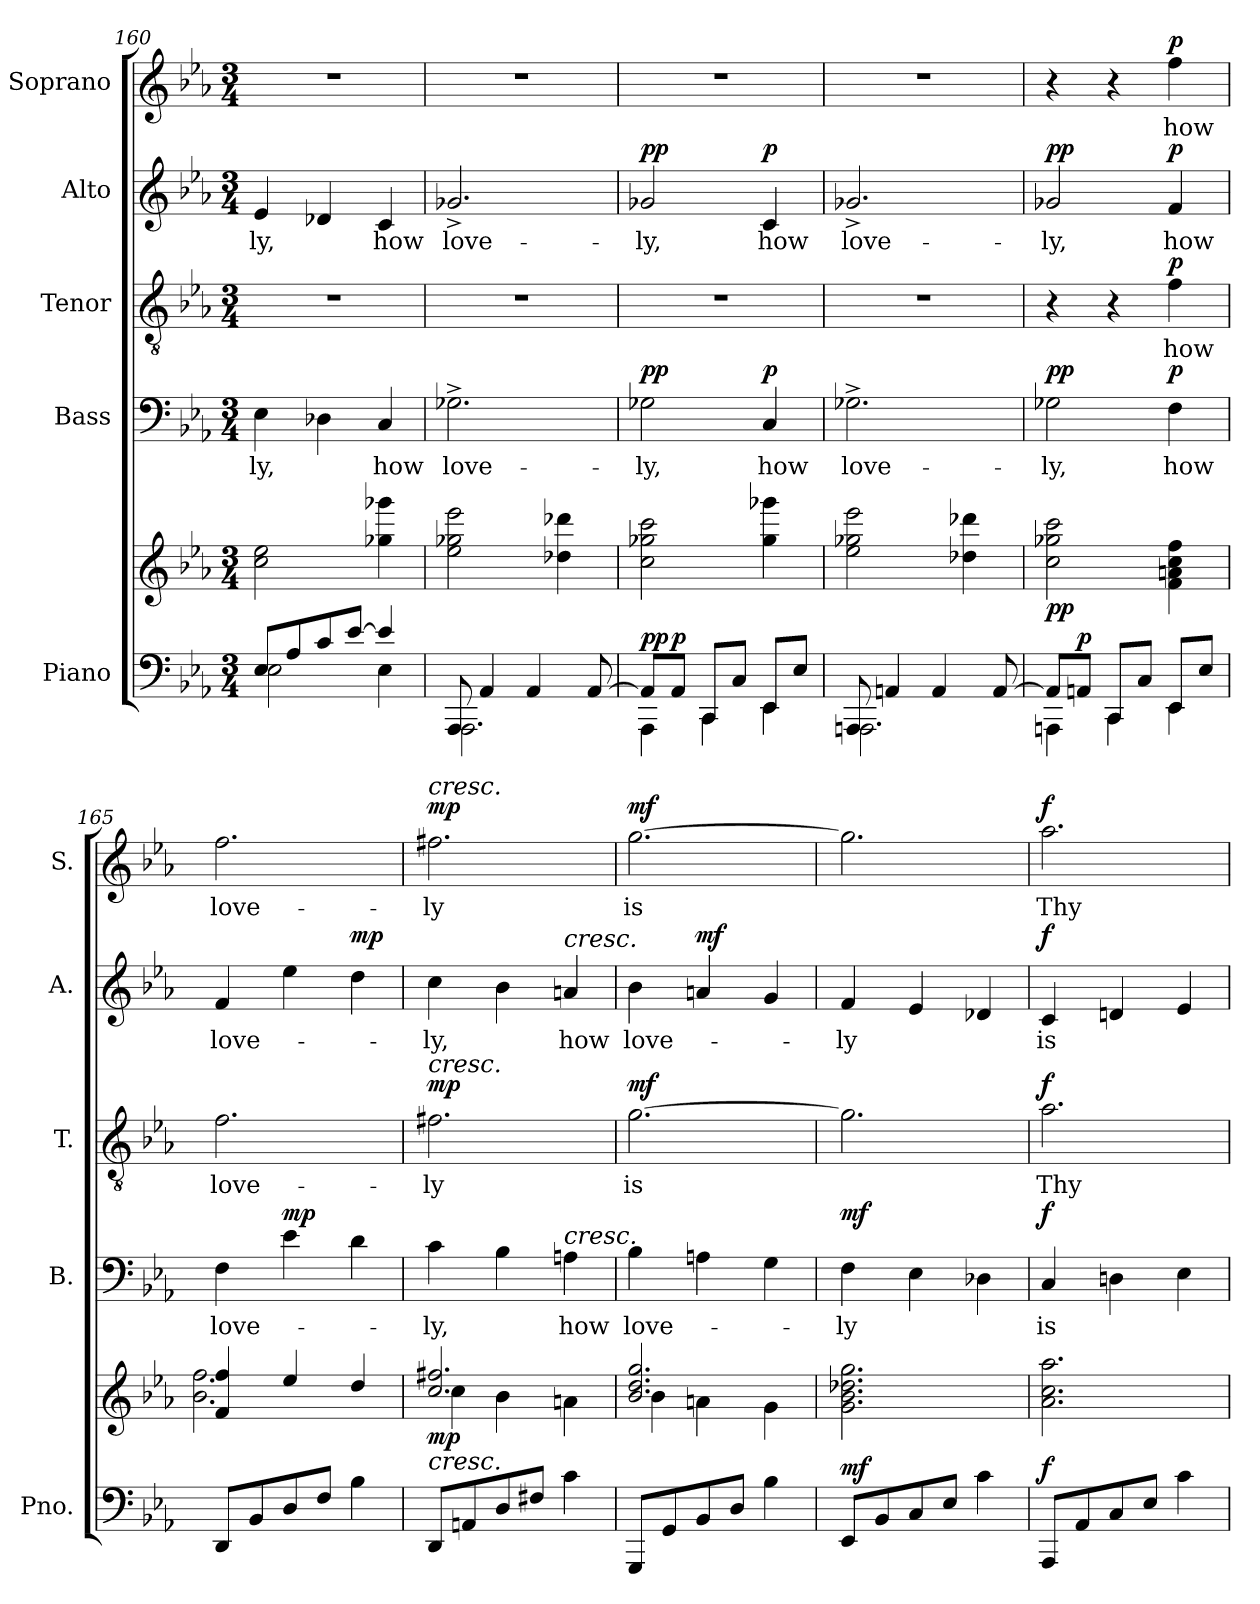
**kern	**kern	**dynam	**kern	**text	**dynam	**kern	**text	**dynam	**kern	**text	**dynam	**kern	**text	**dynam
*part5	*part5	*part5	*part4	*part4	*part4	*part3	*part3	*part3	*part2	*part2	*part2	*part1	*part1	*part1
*staff6	*staff5	*staff5/6	*staff4	*staff4	*staff4	*staff3	*staff3	*staff3	*staff2	*staff2	*staff2	*staff1	*staff1	*staff1
*I"Piano	*	*	*I"Bass	*	*	*I"Tenor	*	*	*I"Alto	*	*	*I"Soprano	*	*
*I'Pno.	*	*	*I'B.	*	*	*I'T.	*	*	*I'A.	*	*	*I'S.	*	*
*clefF4	*clefG2	*	*clefF4	*	*	*clefGv2	*	*	*clefG2	*	*	*clefG2	*	*
*k[b-e-a-]	*k[b-e-a-]	*	*k[b-e-a-]	*	*	*k[b-e-a-]	*	*	*k[b-e-a-]	*	*	*k[b-e-a-]	*	*
*M3/4	*M3/4	*	*M3/4	*	*	*M3/4	*	*	*M3/4	*	*	*M3/4	*	*
=160	=160	=160	=160	=160	=160	=160	=160	=160	=160	=160	=160	=160	=160	=160
*^	*	*	*	*	*	*	*	*	*	*	*	*	*	*
!	!	!	!	!	!LO:LY:b	!	!	!	!	!	!LO:LY:b	!	!	!	!
8E-/L	2E-\	2cc\ 2ee-\	.	4E-\	-ly,	.	2.r	.	.	4e-/	-ly,	.	2.r	.	.
8A-/	.	.	.	.	.	.	.	.	.	.	.	.	.	.	.
8c/	.	.	.	4D-X\	.	.	.	.	.	4d-X/	.	.	.	.	.
[8e-/J	.	.	.	.	.	.	.	.	.	.	.	.	.	.	.
!	!	!	!	!	!LO:LY:b	!	!	!	!	!	!LO:LY:b	!	!	!	!
4e-/]	4E-\	4gg-X\ 4ggg-X\	.	4C/	how	.	.	.	.	4c/	how	.	.	.	.
=161	=161	=161	=161	=161	=161	=161	=161	=161	=161	=161	=161	=161	=161	=161	=161
!	!	!	!	!	!LO:LY:b	!	!	!	!	!	!LO:LY:b	!	!	!	!
8AAA-/	2.AAA-\	2ee-\ 2gg-X\ 2eee-\	.	2.G-X^\	love-	.	2.r	.	.	2.g-X^/	love-	.	2.r	.	.
4AA-/	.	.	.	.	.	.	.	.	.	.	.	.	.	.	.
4AA-/	.	.	.	.	.	.	.	.	.	.	.	.	.	.	.
.	.	4dd-X\ 4ddd-X\	.	.	.	.	.	.	.	.	.	.	.	.	.
[8AA-/	.	.	.	.	.	.	.	.	.	.	.	.	.	.	.
=162	=162	=162	=162	=162	=162	=162	=162	=162	=162	=162	=162	=162	=162	=162	=162
!	!	!	!LO:DY:a=2	!	!LO:LY:b	!LO:DY:a	!	!	!	!	!LO:LY:b	!LO:DY:a	!	!	!
8AA-/L]	4AAA-\	2cc\ 2gg-X\ 2ccc\	pp	2G-X\	-ly,	pp	2.r	.	.	2g-X/	-ly,	pp	2.r	.	.
!	!	!	!LO:DY:a=2	!	!	!	!	!	!	!	!	!	!	!	!
8AA-/J	.	.	p	.	.	.	.	.	.	.	.	.	.	.	.
8CC/L	4CC\	.	.	.	.	.	.	.	.	.	.	.	.	.	.
8C/J	.	.	.	.	.	.	.	.	.	.	.	.	.	.	.
!	!	!	!	!	!LO:LY:b	!LO:DY:a	!	!	!	!	!LO:LY:b	!LO:DY:a	!	!	!
8EE-/L	4EE-\	4gg-\ 4ggg-X\	.	4C/	how	p	.	.	.	4c/	how	p	.	.	.
8E-/J	.	.	.	.	.	.	.	.	.	.	.	.	.	.	.
!!LO:LB:g=z
=163	=163	=163	=163	=163	=163	=163	=163	=163	=163	=163	=163	=163	=163	=163	=163
!	!	!	!	!	!LO:LY:b	!	!	!	!	!	!LO:LY:b	!	!	!	!
8AAAn/	2.AAA\	2ee-\ 2gg-X\ 2eee-\	.	2.G-X^\	love-	.	2.r	.	.	2.g-X^/	love-	.	2.r	.	.
4AAn/	.	.	.	.	.	.	.	.	.	.	.	.	.	.	.
4AA/	.	.	.	.	.	.	.	.	.	.	.	.	.	.	.
.	.	4dd-X\ 4ddd-X\	.	.	.	.	.	.	.	.	.	.	.	.	.
[8AA/	.	.	.	.	.	.	.	.	.	.	.	.	.	.	.
=164	=164	=164	=164	=164	=164	=164	=164	=164	=164	=164	=164	=164	=164	=164	=164
!	!	!	!LO:DY:b	!	!LO:LY:b	!LO:DY:a	!	!	!	!	!LO:LY:b	!LO:DY:a	!	!	!
8AA/L]	4AAAn\	2cc\ 2gg-X\ 2ccc\	pp	2G-X\	-ly,	pp	4r	.	.	2g-X/	-ly,	pp	4r	.	.
!	!	!	!LO:DY:a=2	!	!	!	!	!	!	!	!	!	!	!	!
8AAn/J	.	.	p	.	.	.	.	.	.	.	.	.	.	.	.
8CC/L	4CC\	.	.	.	.	.	4r	.	.	.	.	.	4r	.	.
8C/J	.	.	.	.	.	.	.	.	.	.	.	.	.	.	.
!	!	!	!	!	!LO:LY:b	!LO:DY:a	!	!LO:LY:b	!LO:DY:a	!	!LO:LY:b	!LO:DY:a	!	!LO:LY:b	!LO:DY:a
8EE-/L	4EE-\	4f\ 4an\ 4cc\ 4ff\	.	4F\	how	p	4f\	how	p	4f/	how	p	4ff\	how	p
8E-/J	.	.	.	.	.	.	.	.	.	.	.	.	.	.	.
*v	*v	*	*	*	*	*	*	*	*	*	*	*	*	*	*
=165	=165	=165	=165	=165	=165	=165	=165	=165	=165	=165	=165	=165	=165	=165
*	*^	*	*	*	*	*	*	*	*	*	*	*	*	*
!	!	!	!	!	!LO:LY:b	!	!	!LO:LY:b	!	!	!LO:LY:b	!	!	!LO:LY:b	!
8DD/L	4f/ 4ff/	2.b-\ 2.ff\	.	4F\	love-	.	2.f\	love-	.	4f/	love-	.	2.ff\	love-	.
8BB-/	.	.	.	.	.	.	.	.	.	.	.	.	.	.	.
!	!	!	!	!	!	!LO:DY:a	!	!	!	!	!	!	!	!	!
8D/	4ee-/	.	.	4e-\	.	mp	.	.	.	4ee-\	.	.	.	.	.
8F/J	.	.	.	.	.	.	.	.	.	.	.	.	.	.	.
!	!	!	!	!	!	!	!	!	!	!	!	!LO:DY:a	!	!	!
4B-\	4dd/	.	.	4d\	.	.	.	.	.	4dd\	.	mp	.	.	.
=166	=166	=166	=166	=166	=166	=166	=166	=166	=166	=166	=166	=166	=166	=166	=166
!	!	!	!	!	!	!	!	!	!	!	!	!	!LO:TX:a:i:t=cresc.	!	!
!	!	!	!	!	!	!	!LO:TX:a:i:t=cresc.	!	!	!	!	!	!	!	!
!LO:TX:a:i:t=cresc.	!	!	!	!	!	!	!	!	!	!	!	!	!	!	!
!	!	!	!LO:DY:b	!	!LO:LY:b	!	!	!LO:LY:b	!LO:DY:a	!	!LO:LY:b	!	!	!LO:LY:b	!LO:DY:a
8DD/L	2.cc/ 2.ff#X/	4cc\	mp	4c\	-ly,	.	2.f#X\	-ly	mp	4cc\	-ly,	.	2.ff#X\	-ly	mp
8AAn/	.	.	.	.	.	.	.	.	.	.	.	.	.	.	.
8D/	.	4b-\	.	4B-\	.	.	.	.	.	4b-\	.	.	.	.	.
8F#X/J	.	.	.	.	.	.	.	.	.	.	.	.	.	.	.
!	!	!	!	!	!	!	!	!	!	!LO:TX:a:i:t=cresc.	!	!	!	!	!
!	!	!	!	!LO:TX:a:i:t=cresc.	!	!	!	!	!	!	!	!	!	!	!
!	!	!	!	!	!LO:LY:b	!	!	!	!	!	!LO:LY:b	!	!	!	!
4c\	.	4an\	.	4An\	how	.	.	.	.	4an/	how	.	.	.	.
=167	=167	=167	=167	=167	=167	=167	=167	=167	=167	=167	=167	=167	=167	=167	=167
!	!	!	!	!	!LO:LY:b	!	!	!LO:LY:b	!LO:DY:a	!	!LO:LY:b	!	!	!LO:LY:b	!LO:DY:a
8GGG/L	2.b-/ 2.dd/ 2.gg/	4b-\	.	4B-\	love-	.	[2.g\	is	mf	4b-\	love-	.	[2.gg\	is	mf
8GG/	.	.	.	.	.	.	.	.	.	.	.	.	.	.	.
!	!	!	!	!	!	!	!	!	!	!	!	!LO:DY:a	!	!	!
8BB-/	.	4an\	.	4An\	.	.	.	.	.	4an/	.	mf	.	.	.
8D/J	.	.	.	.	.	.	.	.	.	.	.	.	.	.	.
4B-\	.	4g\	.	4G\	.	.	.	.	.	4g/	.	.	.	.	.
=168	=168	=168	=168	=168	=168	=168	=168	=168	=168	=168	=168	=168	=168	=168	=168
!	!	!	!LO:DY:a=2	!	!LO:LY:b	!LO:DY:a	!	!	!	!	!LO:LY:b	!	!	!	!
*	*v	*v	*	*	*	*	*	*	*	*	*	*	*	*	*
8EE-/L	2.g\ 2.b-\ 2.dd-X\ 2.gg\	mf	4F\	-ly	mf	2.g\]	.	.	4f/	-ly	.	2.gg\]	.	.
8BB-/	.	.	.	.	.	.	.	.	.	.	.	.	.	.
8C/	.	.	4E-\	.	.	.	.	.	4e-/	.	.	.	.	.
8E-/J	.	.	.	.	.	.	.	.	.	.	.	.	.	.
4c\	.	.	4D-X\	.	.	.	.	.	4d-X/	.	.	.	.	.
!!LO:PB:g=z
=169	=169	=169	=169	=169	=169	=169	=169	=169	=169	=169	=169	=169	=169	=169
!	!	!LO:DY:a=2	!	!LO:LY:b	!LO:DY:a	!	!LO:LY:b	!LO:DY:a	!	!LO:LY:b	!LO:DY:a	!	!LO:LY:b	!LO:DY:a
8AAA-/L	2.a-\ 2.cc\ 2.aa-\	f	4C/	is	f	2.a-\	Thy	f	4c/	is	f	2.aa-\	Thy	f
8AA-/	.	.	.	.	.	.	.	.	.	.	.	.	.	.
8C/	.	.	4Dn\	.	.	.	.	.	4dn/	.	.	.	.	.
8E-/J	.	.	.	.	.	.	.	.	.	.	.	.	.	.
4c\	.	.	4E-\	.	.	.	.	.	4e-/	.	.	.	.	.
=	=	=	=	=	=	=	=	=	=	=	=	=	=	=
*-	*-	*-	*-	*-	*-	*-	*-	*-	*-	*-	*-	*-	*-	*-
